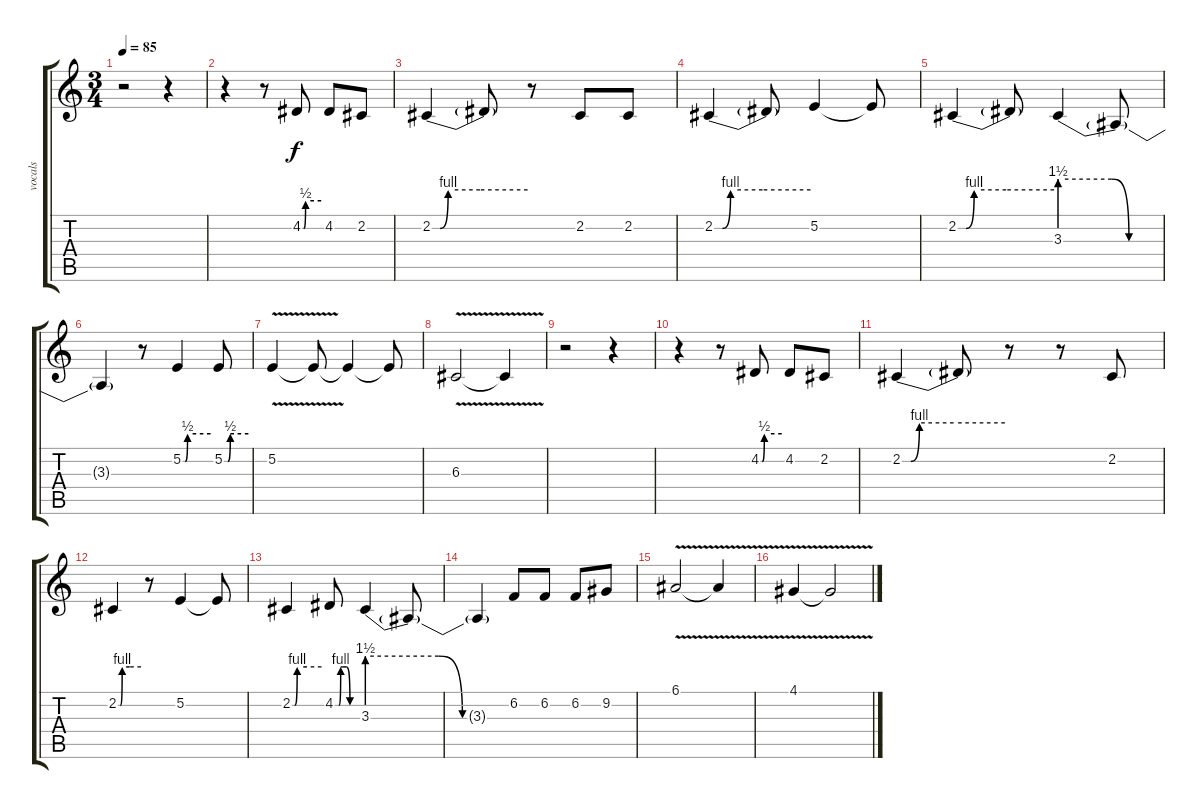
\track ("vocals" "vocals") {instrument lead2sawtooth}
\staff {score tabs}
\tuning (E4 B3 G3 D3 A2 E2) {hide}
\ts (3 4)
\tempo 85
\clef g2
\ks c
r.2{dy f} r.4 |
r.4 r.8 4.2{be (custom 0 0 4 0 10 2 60 2)}.8 4.2.8 2.2.8 |
2.2{be (custom 0 0 5 0 10 4 30 4 60 4)}.4 2.2{t}.8 r.8 2.2.8 2.2.8 |
2.2{be (custom 0 0 5 0 10 4 30 4 60 4)}.4 2.2{t}.8 5.2.4 5.2{t}.8 |
2.2{be (custom 0 0 5 0 10 4 30 4 60 4)}.4 2.2{t}.8 3.3{be (custom 0 6 30 6 40 0 45 0 60 0)}.4 3.3{t}.8 |
3.3{t}.4 r.8 5.2{be (custom 0 0 5 0 10 2 60 2)}.4 5.2{be (custom 0 0 9 0 15 2 60 2)}.8 |
5.2{v}.4 5.2{t}.8 5.2{t}.4 5.2{t}.8 |
6.3{v}.2 6.3{t}.4 |
r.2 r.4 |
r.4 r.8 4.2{be (custom 0 0 4 0 10 2 60 2)}.8 4.2.8 2.2.8 |
2.2{be (custom 0 0 5 0 10 4 30 4 60 4)}.4 2.2{t}.8 r.8 r.8 2.2.8 |
2.2{be (custom 0 0 5 0 10 4 30 4 60 4)}.4 r.8 5.2.4 5.2{t}.8 |
2.2{be (custom 0 0 5 0 10 4 30 4 60 4)}.4 4.2{be (custom 0 0 10 0 15 4 20 4 30 4 40 0 45 0 60 0)}.8 3.3{be (custom 0 6 30 6 40 0 45 0 60 0)}.4 3.3{t}.8 |
3.3{t}.4 6.2.8 6.2.8 6.2.8 9.2.8 |
6.1{v}.2 6.1{t}.4 |
4.1{v}.4 4.1{t}.2
